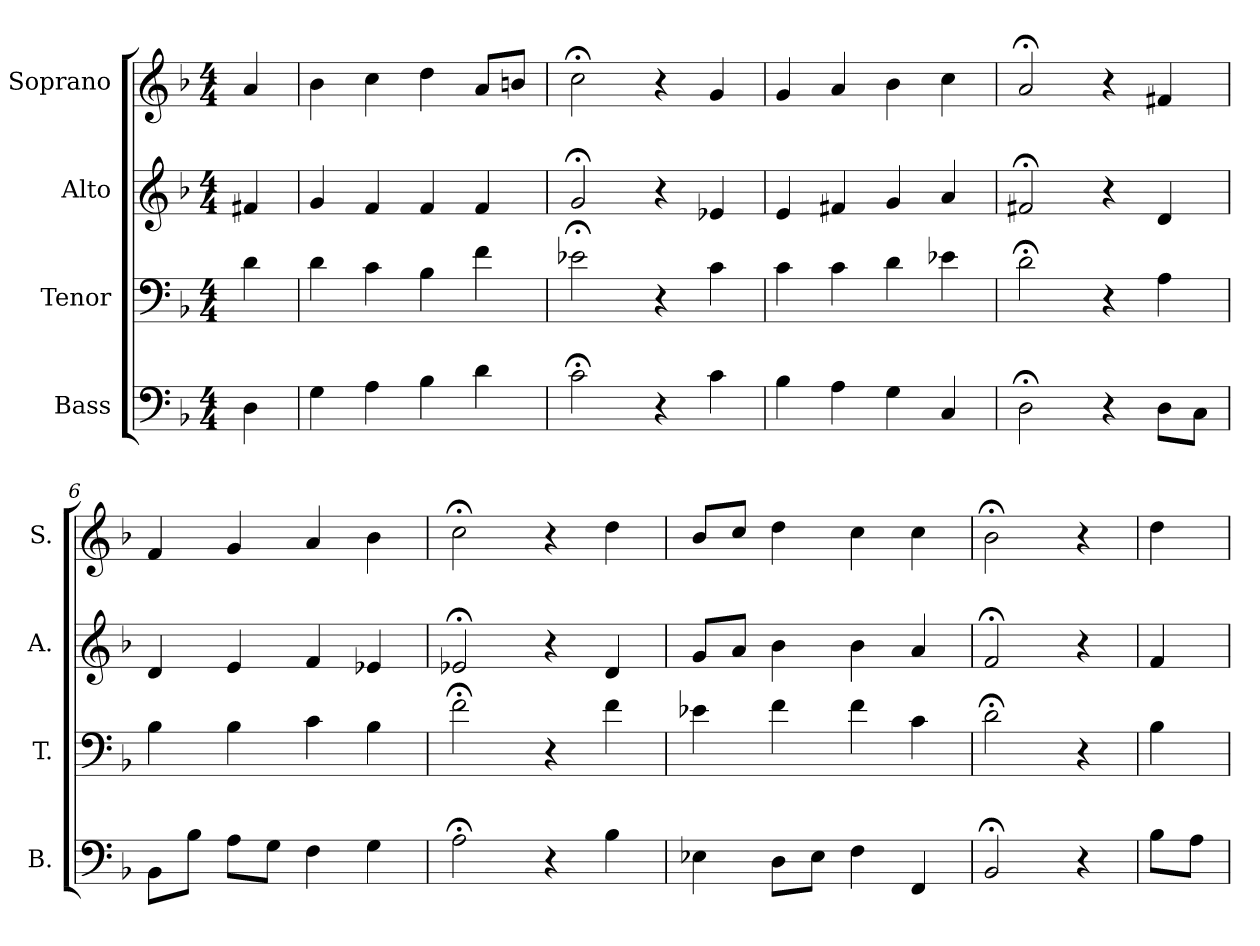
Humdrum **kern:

**kern	**kern	**kern	**kern
*part4	*part3	*part2	*part1
*staff4	*staff3	*staff2	*staff1
*I"Bass	*I"Tenor	*I"Alto	*I"Soprano
*I'B.	*I'T.	*I'A.	*I'S.
*clefF4	*clefF4	*clefG2	*clefG2
*k[b-]	*k[b-]	*k[b-]	*k[b-]
*F:	*F:	*F:	*F:
*M4/4	*M4/4	*M4/4	*M4/4
=1	=1	=1	=1
4D\	4d\	4f#X/	4a/
=2	=2	=2	=2
4G\	4d\	4g/	4b-\
4A\	4c\	4f/	4cc\
4B-\	4B-\	4f/	4dd\
4d\	4f\	4f/	8a/L
.	.	.	8bn/J
=3	=3	=3	=3
2c;<\	2e-X;<\	2g;</	2cc;<\
4r	4r	4r	4r
4c\	4c\	4e-X/	4g/
=4	=4	=4	=4
4B-\	4c\	4e/	4g/
4A\	4c\	4f#X/	4a/
4G\	4d\	4g/	4b-\
4C/	4e-X\	4a/	4cc\
=5	=5	=5	=5
2D;<\	2d;<\	2f#X;</	2a;</
4r	4r	4r	4r
8D\L	4A\	4d/	4f#X/
8C\J	.	.	.
=6	=6	=6	=6
8BB-\L	4B-\	4d/	4f/
8B-\J	.	.	.
8A\L	4B-\	4e/	4g/
8G\J	.	.	.
4F\	4c\	4f/	4a/
4G\	4B-\	4e-X/	4b-\
=7	=7	=7	=7
2A;<\	2f;<\	2e-X;</	2cc;<\
4r	4r	4r	4r
4B-\	4f\	4d/	4dd\
!!LO:LB:g=z
=8	=8	=8	=8
4E-X\	4e-X\	8g/L	8b-/L
.	.	8a/J	8cc/J
8D\L	4f\	4b-\	4dd\
8E-\J	.	.	.
4F\	4f\	4b-\	4cc\
4FF/	4c\	4a/	4cc\
=9	=9	=9	=9
2BB-;</	2d;<\	2f;</	2b-;<\
4r	4r	4r	4r
=10	=10	=10	=10
8B-\L	4B-\	4f/	4dd\
8A\J	.	.	.
=	=	=	=
*-	*-	*-	*-
